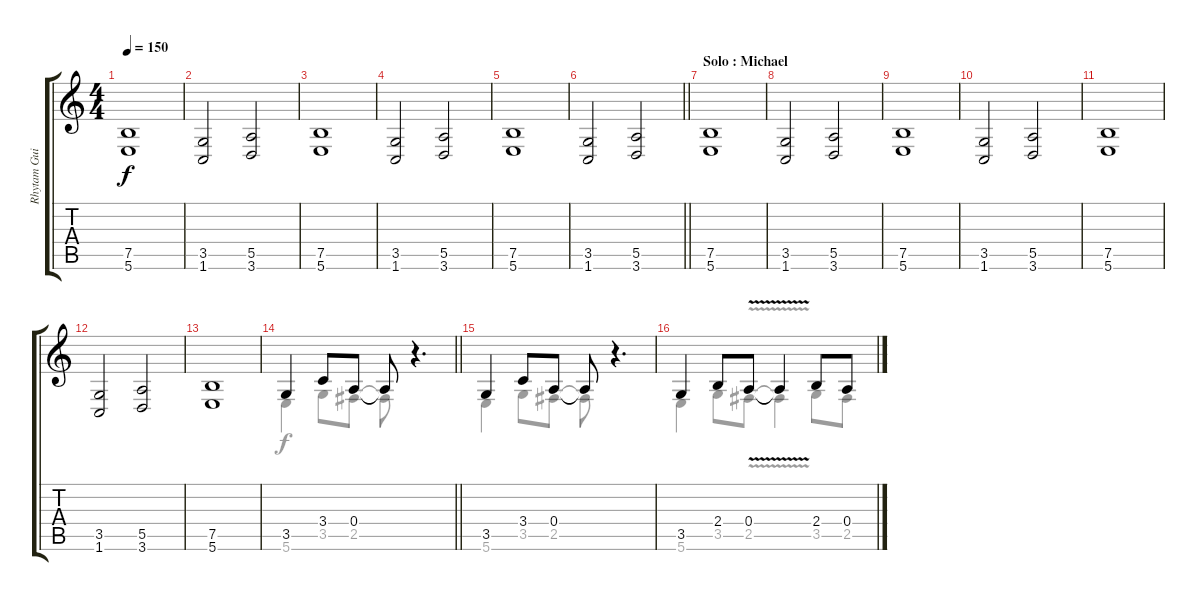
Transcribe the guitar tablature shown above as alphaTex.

\track ("Rhytam Guitar Christopher" "Rhytam Gui") {instrument distortionguitar}
\staff {score tabs}
\tuning (B3 Gb3 D3 A2 E2 B1) {hide}
\voice
\ts (4 4)
\tempo 150
\clef g2
\ks c
(7.5 5.6).1{dy f} |
(3.5 1.6).2 (5.5 3.6).2 |
(7.5 5.6).1 |
(3.5 1.6).2 (5.5 3.6).2 |
(7.5 5.6).1 |
\barLineRight lightlight
(3.5 1.6).2 (5.5 3.6).2 |
\section ("" "Solo : Michael")
(7.5 5.6).1 |
(3.5 1.6).2 (5.5 3.6).2 |
(7.5 5.6).1 |
(3.5 1.6).2 (5.5 3.6).2 |
(7.5 5.6).1 |
(3.5 1.6).2 (5.5 3.6).2 |
(7.5 5.6).1 |
\barLineRight lightlight
3.5.4 3.4.8 0.4.8 0.4{t}.8 r.4{d} |
3.5.4 3.4.8 0.4.8 0.4{t}.8 r.4{d} |
3.5.4 2.4.8 0.4{v}.8 0.4{v t}.4 2.4.8 0.4.8
\voice
\clef g2
\ottava regular
\simile none
\ks c
|
|
|
|
|
\barLineRight lightlight
|
|
|
|
|
|
|
|
\barLineRight lightlight
5.6.4 3.5.8 2.5.8 2.5{t}.8 r.4{d} |
5.6.4 3.5.8 2.5.8 2.5{t}.8 r.4{d} |
5.6.4 3.5.8 2.5{v}.8 2.5{v t}.4 3.5.8 2.5.8
